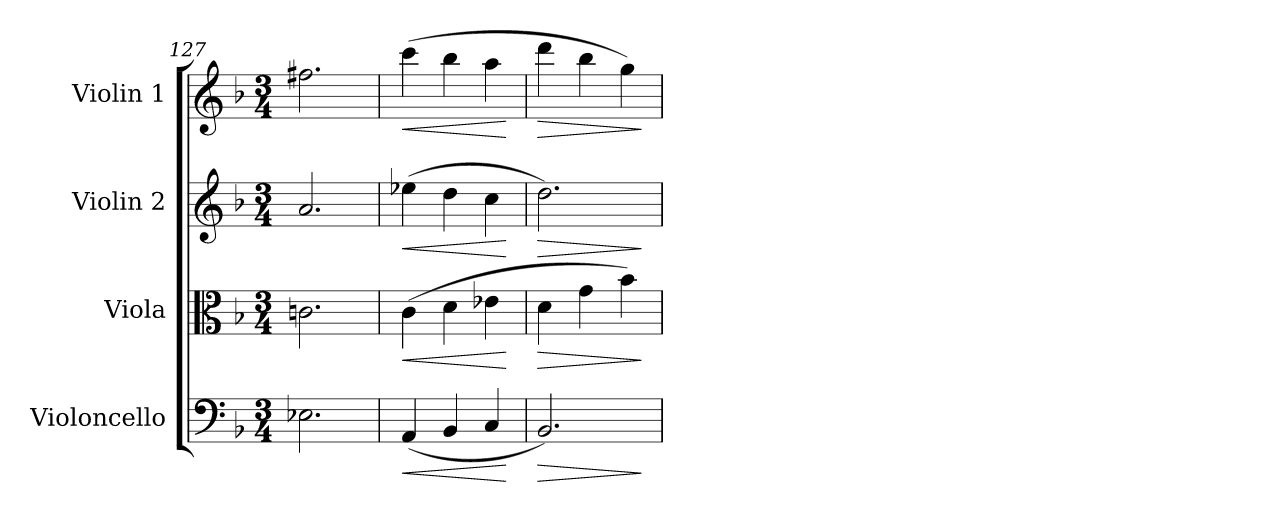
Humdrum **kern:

**kern	**dynam	**kern	**dynam	**kern	**dynam	**kern	**dynam
*part4	*part4	*part3	*part3	*part2	*part2	*part1	*part1
*staff4	*staff4	*staff3	*staff3	*staff2	*staff2	*staff1	*staff1
*I"Violoncello	*	*I"Viola	*	*I"Violin 2	*	*I"Violin 1	*
*I'Vc	*	*I'Vla	*	*I'Vln	*	*I'Vln	*
*clefF4	*	*clefC3	*	*clefG2	*	*clefG2	*
*k[b-]	*	*k[b-]	*	*k[b-]	*	*k[b-]	*
*M3/4	*	*M3/4	*	*M3/4	*	*M3/4	*
=127	=127	=127	=127	=127	=127	=127	=127
2.E-X\	.	2.cn\	.	2.a/	.	2.ff#X\	.
=128	=128	=128	=128	=128	=128	=128	=128
!	!LO:HP:b	!	!LO:HP:b	!	!LO:HP:b	!	!LO:HP:b
(4AA/	<	(4c\	<	(4ee-X\	<	(4ccc\	<
4BB-/	.	4d\	.	4dd\	.	4bb-\	.
4C/	.	4e-X\	.	4cc\	.	4aa\	.
.	[	.	[	.	[	.	[
=129	=129	=129	=129	=129	=129	=129	=129
!	!LO:HP:b	!	!LO:HP:b	!	!LO:HP:b	!	!LO:HP:b
2.BB-/)	>	4d\	>	2.dd\)	>	4ddd\	>
.	.	4g\	.	.	.	4bb-\	.
.	.	4b-\)	.	.	.	4gg\)	.
.	]	.	]	.	]	.	]
=	=	=	=	=	=	=	=
*-	*-	*-	*-	*-	*-	*-	*-
